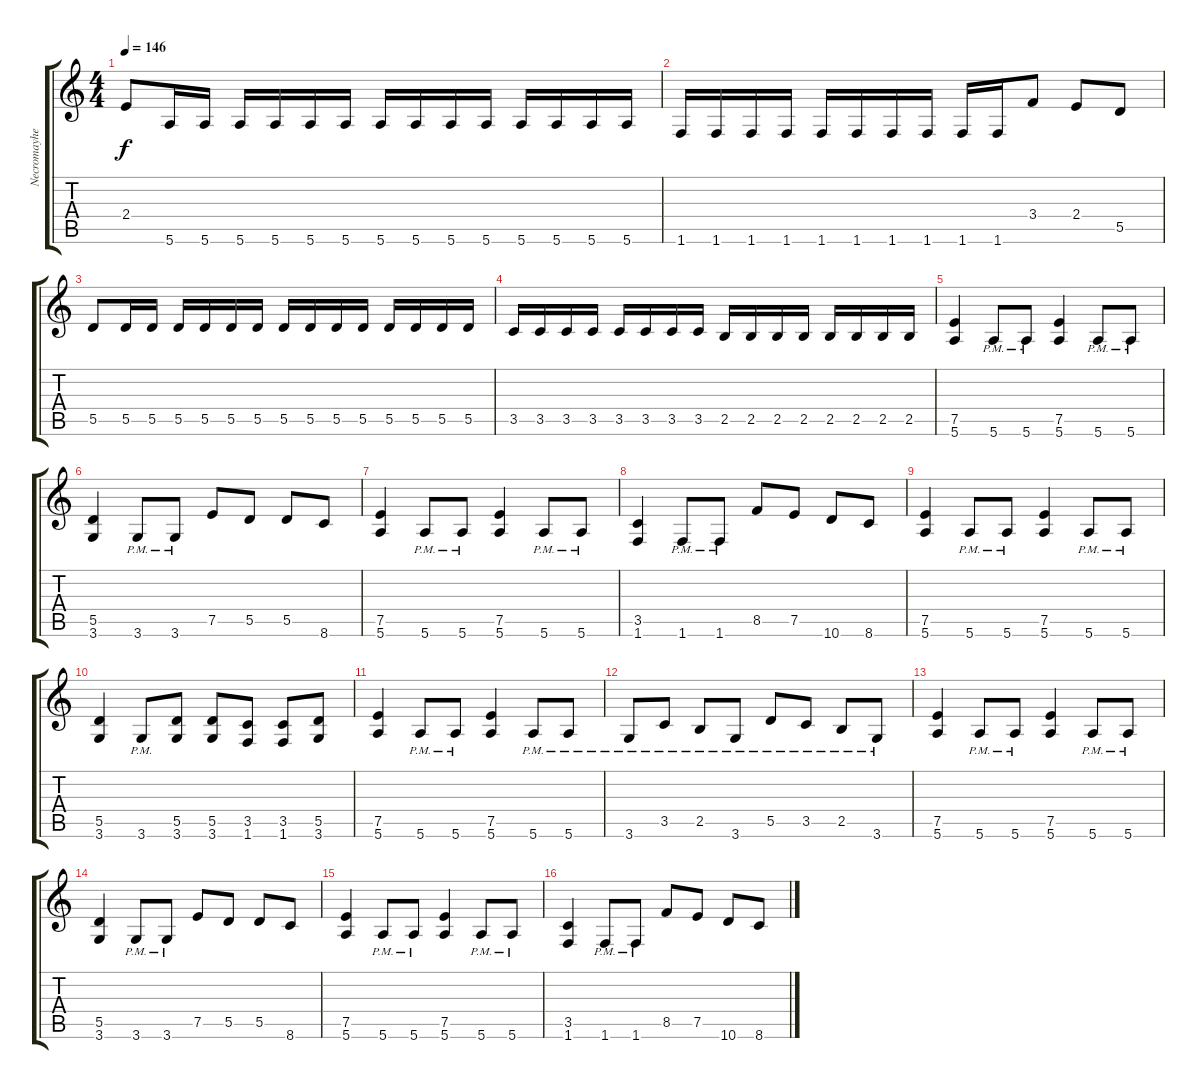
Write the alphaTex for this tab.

\track ("Necromayhem" "Necromayhe") {instrument distortionguitar}
\staff {score tabs}
\tuning (E4 B3 G3 D3 A2 E2) {hide}
\ts (4 4)
\tempo 146
\clef g2
\ks c
2.4.8{dy f} 5.6.16 5.6.16 5.6.16 5.6.16 5.6.16 5.6.16 5.6.16 5.6.16 5.6.16 5.6.16 5.6.16 5.6.16 5.6.16 5.6.16 |
1.6.16 1.6.16 1.6.16 1.6.16 1.6.16 1.6.16 1.6.16 1.6.16 1.6.16 1.6.16 3.4.8 2.4.8 5.5.8 |
5.5.8 5.5.16 5.5.16 5.5.16 5.5.16 5.5.16 5.5.16 5.5.16 5.5.16 5.5.16 5.5.16 5.5.16 5.5.16 5.5.16 5.5.16 |
3.5.16 3.5.16 3.5.16 3.5.16 3.5.16 3.5.16 3.5.16 3.5.16 2.5.16 2.5.16 2.5.16 2.5.16 2.5.16 2.5.16 2.5.16 2.5.16 |
(7.5 5.6).4 5.6{pm}.8 5.6{pm}.8 (7.5 5.6).4 5.6{pm}.8 5.6{pm}.8 |
(5.5 3.6).4 3.6{pm}.8 3.6{pm}.8 7.5.8 5.5.8 5.5.8 8.6.8 |
(7.5 5.6).4 5.6{pm}.8 5.6{pm}.8 (7.5 5.6).4 5.6{pm}.8 5.6{pm}.8 |
(3.5 1.6).4 1.6{pm}.8 1.6{pm}.8 8.5.8 7.5.8 10.6.8 8.6.8 |
(7.5 5.6).4 5.6{pm}.8 5.6{pm}.8 (7.5 5.6).4 5.6{pm}.8 5.6{pm}.8 |
(5.5 3.6).4 3.6{pm}.8 (5.5 3.6).8 (5.5 3.6).8 (3.5 1.6).8 (3.5 1.6).8 (5.5 3.6).8 |
(7.5 5.6).4 5.6{pm}.8 5.6{pm}.8 (7.5 5.6).4 5.6{pm}.8 5.6{pm}.8 |
3.6{pm}.8 3.5{pm}.8 2.5{pm}.8 3.6{pm}.8 5.5{pm}.8 3.5{pm}.8 2.5{pm}.8 3.6{pm}.8 |
(7.5 5.6).4 5.6{pm}.8 5.6{pm}.8 (7.5 5.6).4 5.6{pm}.8 5.6{pm}.8 |
(5.5 3.6).4 3.6{pm}.8 3.6{pm}.8 7.5.8 5.5.8 5.5.8 8.6.8 |
(7.5 5.6).4 5.6{pm}.8 5.6{pm}.8 (7.5 5.6).4 5.6{pm}.8 5.6{pm}.8 |
(3.5 1.6).4 1.6{pm}.8 1.6{pm}.8 8.5.8 7.5.8 10.6.8 8.6.8
